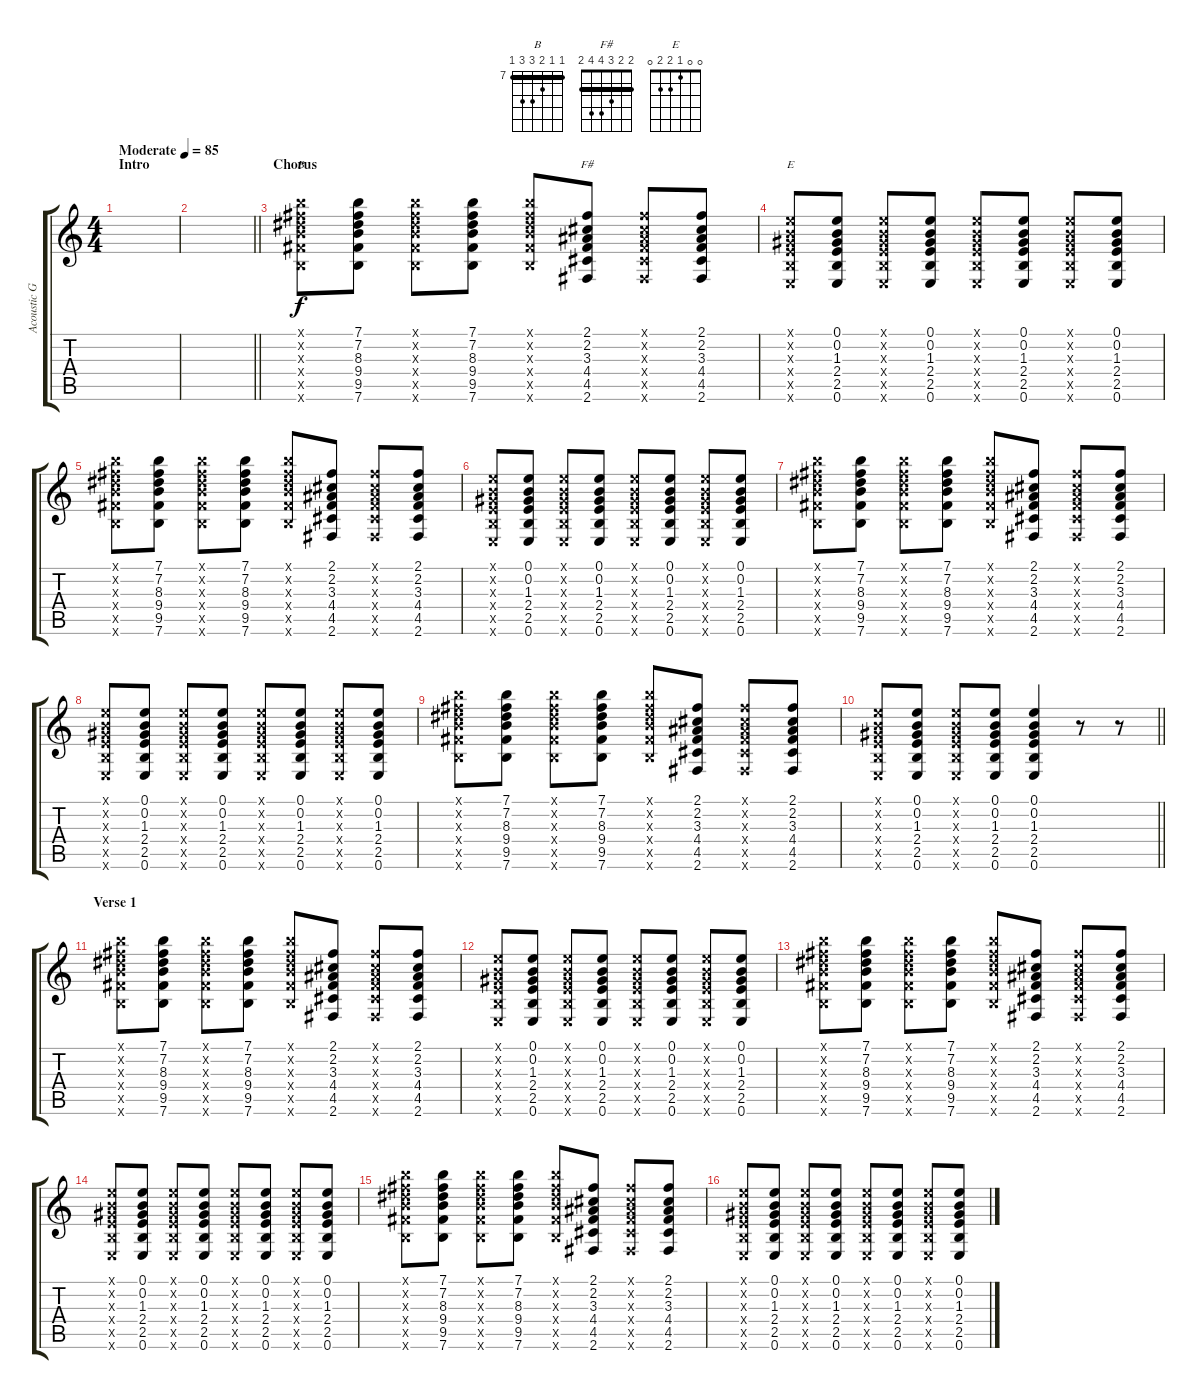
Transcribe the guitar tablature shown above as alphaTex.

\track ("Acoustic Guitar" "Acoustic G") {instrument acousticguitarsteel}
\staff {score tabs}
\tuning (E4 B3 G3 D3 A2 E2) {hide}
\chord ("B" 7 7 8 9 9 7) {firstfret 7 barre 7}
\chord ("F#" 2 2 3 4 4 2) {barre 2}
\chord ("E" 0 0 1 2 2 0)
\ts (4 4)
\section ("" "Intro")
\tempo (85 "Moderate")
\clef g2
\ks c
|
\barLineRight lightlight
|
\section ("" "Chorus")
(7.1{x} 7.2{x} 8.3{x} 9.4{x} 9.5{x} 7.6{x}).8{ch "B"} (7.1 7.2 8.3 9.4 9.5 7.6).8 (7.1{x} 7.2{x} 8.3{x} 9.4{x} 9.5{x} 7.6{x}).8 (7.1 7.2 8.3 9.4 9.5 7.6).8 (7.1{x} 7.2{x} 8.3{x} 9.4{x} 9.5{x} 7.6{x}).8 (2.1 2.2 3.3 4.4 4.5 2.6).8{ch "F#"} (2.1{x} 2.2{x} 3.3{x} 4.4{x} 4.5{x} 2.6{x}).8 (2.1 2.2 3.3 4.4 4.5 2.6).8 |
(0.1{x} 0.2{x} 1.3{x} 2.4{x} 2.5{x} 0.6{x}).8{ch "E"} (0.1 0.2 1.3 2.4 2.5 0.6).8 (0.1{x} 0.2{x} 1.3{x} 2.4{x} 2.5{x} 0.6{x}).8 (0.1 0.2 1.3 2.4 2.5 0.6).8 (0.1{x} 0.2{x} 1.3{x} 2.4{x} 2.5{x} 0.6{x}).8 (0.1 0.2 1.3 2.4 2.5 0.6).8 (0.1{x} 0.2{x} 1.3{x} 2.4{x} 2.5{x} 0.6{x}).8 (0.1 0.2 1.3 2.4 2.5 0.6).8 |
(7.1{x} 7.2{x} 8.3{x} 9.4{x} 9.5{x} 7.6{x}).8 (7.1 7.2 8.3 9.4 9.5 7.6).8 (7.1{x} 7.2{x} 8.3{x} 9.4{x} 9.5{x} 7.6{x}).8 (7.1 7.2 8.3 9.4 9.5 7.6).8 (7.1{x} 7.2{x} 8.3{x} 9.4{x} 9.5{x} 7.6{x}).8 (2.1 2.2 3.3 4.4 4.5 2.6).8 (2.1{x} 2.2{x} 3.3{x} 4.4{x} 4.5{x} 2.6{x}).8 (2.1 2.2 3.3 4.4 4.5 2.6).8 |
(0.1{x} 0.2{x} 1.3{x} 2.4{x} 2.5{x} 0.6{x}).8 (0.1 0.2 1.3 2.4 2.5 0.6).8 (0.1{x} 0.2{x} 1.3{x} 2.4{x} 2.5{x} 0.6{x}).8 (0.1 0.2 1.3 2.4 2.5 0.6).8 (0.1{x} 0.2{x} 1.3{x} 2.4{x} 2.5{x} 0.6{x}).8 (0.1 0.2 1.3 2.4 2.5 0.6).8 (0.1{x} 0.2{x} 1.3{x} 2.4{x} 2.5{x} 0.6{x}).8 (0.1 0.2 1.3 2.4 2.5 0.6).8 |
(7.1{x} 7.2{x} 8.3{x} 9.4{x} 9.5{x} 7.6{x}).8 (7.1 7.2 8.3 9.4 9.5 7.6).8 (7.1{x} 7.2{x} 8.3{x} 9.4{x} 9.5{x} 7.6{x}).8 (7.1 7.2 8.3 9.4 9.5 7.6).8 (7.1{x} 7.2{x} 8.3{x} 9.4{x} 9.5{x} 7.6{x}).8 (2.1 2.2 3.3 4.4 4.5 2.6).8 (2.1{x} 2.2{x} 3.3{x} 4.4{x} 4.5{x} 2.6{x}).8 (2.1 2.2 3.3 4.4 4.5 2.6).8 |
(0.1{x} 0.2{x} 1.3{x} 2.4{x} 2.5{x} 0.6{x}).8 (0.1 0.2 1.3 2.4 2.5 0.6).8 (0.1{x} 0.2{x} 1.3{x} 2.4{x} 2.5{x} 0.6{x}).8 (0.1 0.2 1.3 2.4 2.5 0.6).8 (0.1{x} 0.2{x} 1.3{x} 2.4{x} 2.5{x} 0.6{x}).8 (0.1 0.2 1.3 2.4 2.5 0.6).8 (0.1{x} 0.2{x} 1.3{x} 2.4{x} 2.5{x} 0.6{x}).8 (0.1 0.2 1.3 2.4 2.5 0.6).8 |
(7.1{x} 7.2{x} 8.3{x} 9.4{x} 9.5{x} 7.6{x}).8 (7.1 7.2 8.3 9.4 9.5 7.6).8 (7.1{x} 7.2{x} 8.3{x} 9.4{x} 9.5{x} 7.6{x}).8 (7.1 7.2 8.3 9.4 9.5 7.6).8 (7.1{x} 7.2{x} 8.3{x} 9.4{x} 9.5{x} 7.6{x}).8 (2.1 2.2 3.3 4.4 4.5 2.6).8 (2.1{x} 2.2{x} 3.3{x} 4.4{x} 4.5{x} 2.6{x}).8 (2.1 2.2 3.3 4.4 4.5 2.6).8 |
\barLineRight lightlight
(0.1{x} 0.2{x} 1.3{x} 2.4{x} 2.5{x} 0.6{x}).8 (0.1 0.2 1.3 2.4 2.5 0.6).8 (0.1{x} 0.2{x} 1.3{x} 2.4{x} 2.5{x} 0.6{x}).8 (0.1 0.2 1.3 2.4 2.5 0.6).8 (0.1 0.2 1.3 2.4 2.5 0.6).4 r.8 r.8 |
\section ("" "Verse 1")
(7.1{x} 7.2{x} 8.3{x} 9.4{x} 9.5{x} 7.6{x}).8 (7.1 7.2 8.3 9.4 9.5 7.6).8 (7.1{x} 7.2{x} 8.3{x} 9.4{x} 9.5{x} 7.6{x}).8 (7.1 7.2 8.3 9.4 9.5 7.6).8 (7.1{x} 7.2{x} 8.3{x} 9.4{x} 9.5{x} 7.6{x}).8 (2.1 2.2 3.3 4.4 4.5 2.6).8 (2.1{x} 2.2{x} 3.3{x} 4.4{x} 4.5{x} 2.6{x}).8 (2.1 2.2 3.3 4.4 4.5 2.6).8 |
(0.1{x} 0.2{x} 1.3{x} 2.4{x} 2.5{x} 0.6{x}).8 (0.1 0.2 1.3 2.4 2.5 0.6).8 (0.1{x} 0.2{x} 1.3{x} 2.4{x} 2.5{x} 0.6{x}).8 (0.1 0.2 1.3 2.4 2.5 0.6).8 (0.1{x} 0.2{x} 1.3{x} 2.4{x} 2.5{x} 0.6{x}).8 (0.1 0.2 1.3 2.4 2.5 0.6).8 (0.1{x} 0.2{x} 1.3{x} 2.4{x} 2.5{x} 0.6{x}).8 (0.1 0.2 1.3 2.4 2.5 0.6).8 |
(7.1{x} 7.2{x} 8.3{x} 9.4{x} 9.5{x} 7.6{x}).8 (7.1 7.2 8.3 9.4 9.5 7.6).8 (7.1{x} 7.2{x} 8.3{x} 9.4{x} 9.5{x} 7.6{x}).8 (7.1 7.2 8.3 9.4 9.5 7.6).8 (7.1{x} 7.2{x} 8.3{x} 9.4{x} 9.5{x} 7.6{x}).8 (2.1 2.2 3.3 4.4 4.5 2.6).8 (2.1{x} 2.2{x} 3.3{x} 4.4{x} 4.5{x} 2.6{x}).8 (2.1 2.2 3.3 4.4 4.5 2.6).8 |
(0.1{x} 0.2{x} 1.3{x} 2.4{x} 2.5{x} 0.6{x}).8 (0.1 0.2 1.3 2.4 2.5 0.6).8 (0.1{x} 0.2{x} 1.3{x} 2.4{x} 2.5{x} 0.6{x}).8 (0.1 0.2 1.3 2.4 2.5 0.6).8 (0.1{x} 0.2{x} 1.3{x} 2.4{x} 2.5{x} 0.6{x}).8 (0.1 0.2 1.3 2.4 2.5 0.6).8 (0.1{x} 0.2{x} 1.3{x} 2.4{x} 2.5{x} 0.6{x}).8 (0.1 0.2 1.3 2.4 2.5 0.6).8 |
(7.1{x} 7.2{x} 8.3{x} 9.4{x} 9.5{x} 7.6{x}).8 (7.1 7.2 8.3 9.4 9.5 7.6).8 (7.1{x} 7.2{x} 8.3{x} 9.4{x} 9.5{x} 7.6{x}).8 (7.1 7.2 8.3 9.4 9.5 7.6).8 (7.1{x} 7.2{x} 8.3{x} 9.4{x} 9.5{x} 7.6{x}).8 (2.1 2.2 3.3 4.4 4.5 2.6).8 (2.1{x} 2.2{x} 3.3{x} 4.4{x} 4.5{x} 2.6{x}).8 (2.1 2.2 3.3 4.4 4.5 2.6).8 |
(0.1{x} 0.2{x} 1.3{x} 2.4{x} 2.5{x} 0.6{x}).8 (0.1 0.2 1.3 2.4 2.5 0.6).8 (0.1{x} 0.2{x} 1.3{x} 2.4{x} 2.5{x} 0.6{x}).8 (0.1 0.2 1.3 2.4 2.5 0.6).8 (0.1{x} 0.2{x} 1.3{x} 2.4{x} 2.5{x} 0.6{x}).8 (0.1 0.2 1.3 2.4 2.5 0.6).8 (0.1{x} 0.2{x} 1.3{x} 2.4{x} 2.5{x} 0.6{x}).8 (0.1 0.2 1.3 2.4 2.5 0.6).8
